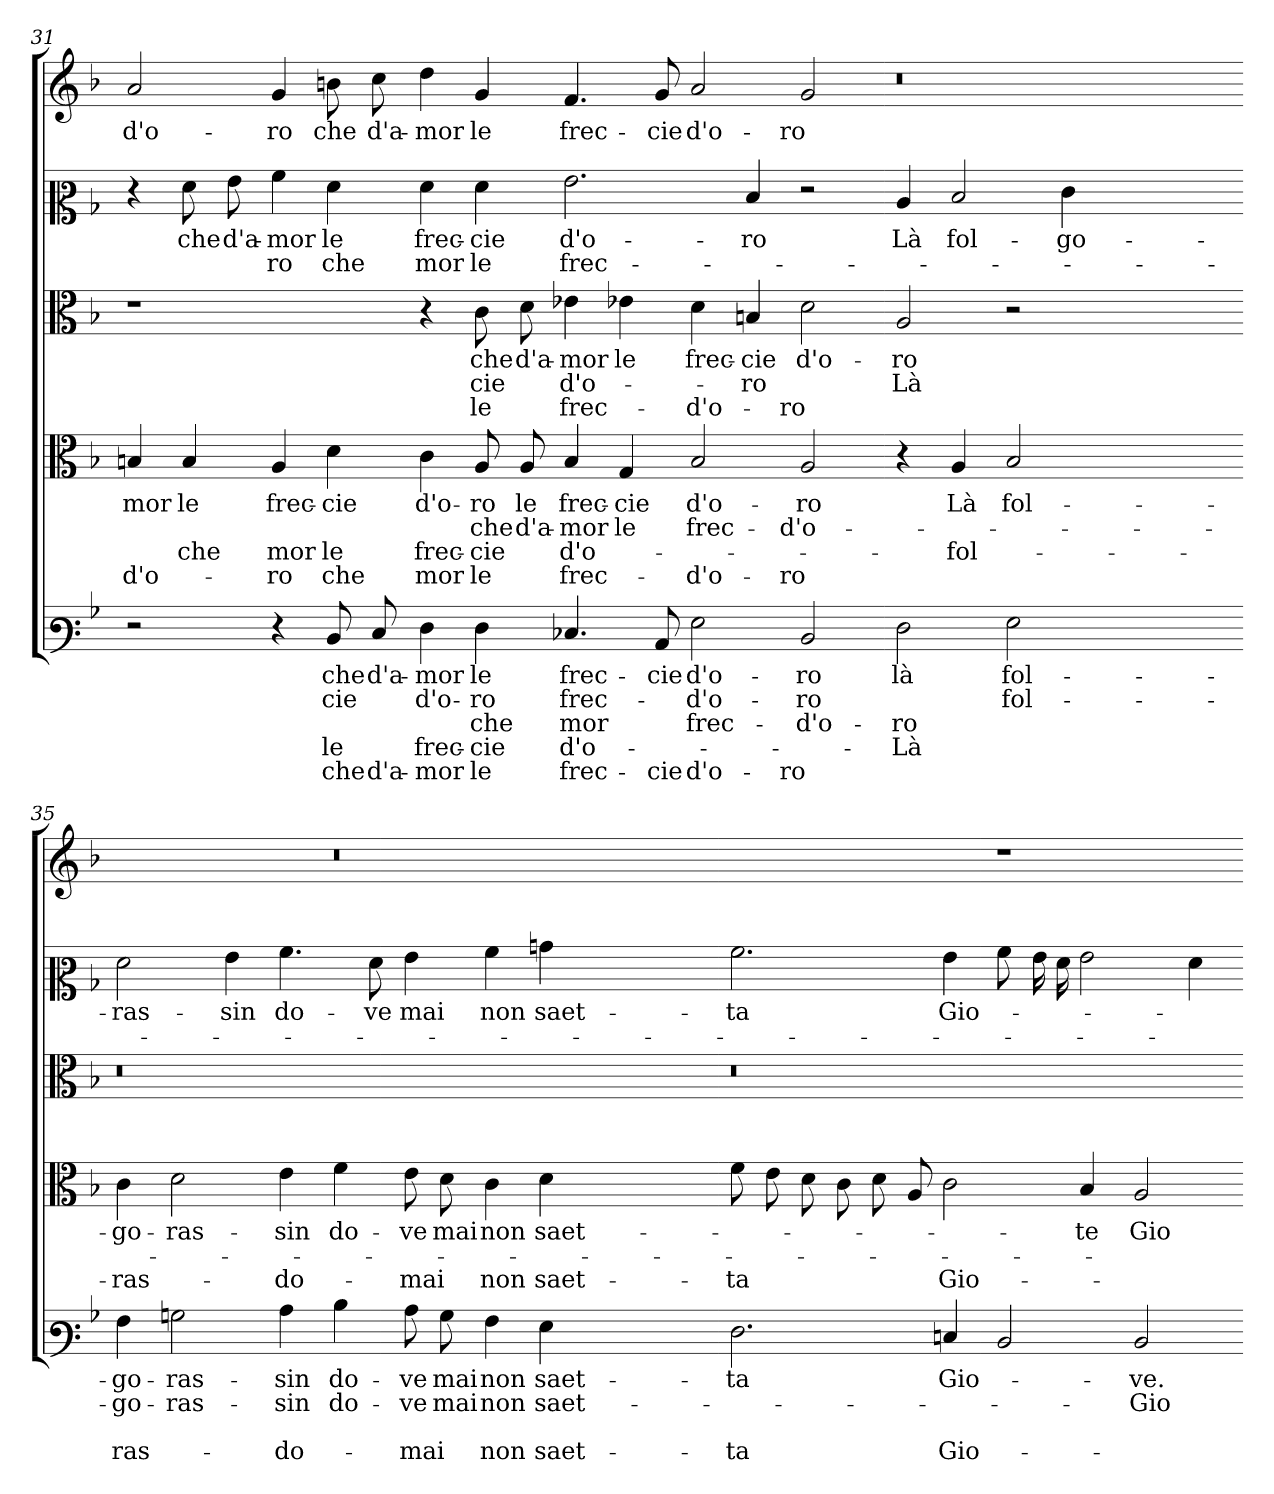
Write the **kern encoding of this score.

**kern	**text	**text	**text	**text	**text	**kern	**text	**text	**text	**text	**kern	**text	**text	**text	**kern	**text	**text	**kern	**text
*part5	*part5	*part5	*part5	*part5	*part5	*part4	*part4	*part4	*part4	*part4	*part3	*part3	*part3	*part3	*part2	*part2	*part2	*part1	*part1
*staff5	*staff5	*staff5	*staff5	*staff5	*staff5	*staff4	*staff4	*staff4	*staff4	*staff4	*staff3	*staff3	*staff3	*staff3	*staff2	*staff2	*staff2	*staff1	*staff1
*clefF3	*	*	*	*	*	*clefC3	*	*	*	*	*clefC3	*	*	*	*clefC2	*	*	*clefG2	*
*k[b-]	*	*	*	*	*	*k[b-]	*	*	*	*	*k[b-]	*	*	*	*k[b-]	*	*	*k[b-]	*
=31	=31	=31	=31	=31	=31	=31	=31	=31	=31	=31	=31	=31	=31	=31	=31	=31	=31	=31	=31
2r	.	.	.	.	.	4B	mor	.	.	d'o-	1r	.	.	.	4r	.	.	2a	d'o-
.	.	.	.	.	.	4B	le	.	che	.	.	.	.	.	8f	che	.	.	.
.	.	.	.	.	.	.	.	.	.	.	.	.	.	.	8g	d'a-	.	.	.
4r	.	.	.	.	.	4A	frec-	.	mor	ro	.	.	.	.	4a	mor	ro	4g	ro
8D	che	cie	.	le	che	4d	cie	.	le	che	.	.	.	.	4f	le	che	8b	che
8E	d'a-	.	.	.	d'a-	.	.	.	.	.	.	.	.	.	.	.	.	8cc	d'a-
=32-	=32-	=32-	=32-	=32-	=32-	=32-	=32-	=32-	=32-	=32-	=32-	=32-	=32-	=32-	=32-	=32-	=32-	=32-	=32-
4F	mor	d'o-	.	frec-	mor	4c	d'o-	.	frec-	mor	4r	.	.	.	4f	frec-	mor	4dd	mor
4F	le	ro	che	cie	le	8A	ro	che	cie	le	8c	che	cie	le	4f	cie	le	4g	le
.	.	.	.	.	.	8A	le	d'a-	.	.	8d	d'a-	.	.	.	.	.	.	.
4.E-X	frec-	frec-	mor	d'o-	frec-	4B	frec-	mor	d'o-	frec-	4e-X	mor	d'o-	frec-	2.g	d'o-	frec-	4.f	frec-
.	.	.	.	.	.	4G	cie	le	.	.	4e-X	le	.	.	.	.	.	.	.
8C	cie	.	.	.	cie	.	.	.	.	.	.	.	.	.	.	.	.	8g	cie
2G	d'o-	d'o-	frec-	.	d'o-	2B	d'o-	frec-	.	d'o-	4d	frec-	.	d'o-	.	.	.	2a	d'o-
.	.	.	.	.	.	.	.	.	.	.	4B	cie	ro	.	4d	ro	.	.	.
2D	ro	ro	d'o-	.	ro	2A	ro	d'o-	.	ro	2d	d'o-	.	ro	2r	.	.	2g	ro
=34-	=34-	=34-	=34-	=34-	=34-	=34-	=34-	=34-	=34-	=34-	=34-	=34-	=34-	=34-	=34-	=34-	=34-	=34-	=34-
2F	là	.	ro	Là	.	4r	.	.	.	.	2A	ro	Là	.	4c	Là	.	0r	.
.	.	.	.	.	.	4A	Là	.	fol-	.	.	.	.	.	2d	fol-	.	.	.
2G	fol-	fol-	.	.	.	2B	fol-	.	.	.	2r	.	.	.	.	.	.	.	.
.	.	.	.	.	.	.	.	.	.	.	.	.	.	.	4e	go-	.	.	.
1ryy	.	.	.	.	.	1ryy	.	.	.	.	1ryy	.	.	.	1ryy	.	.	.	.
=35-	=35-	=35-	=35-	=35-	=35-	=35-	=35-	=35-	=35-	=35-	=35-	=35-	=35-	=35-	=35-	=35-	=35-	=35-	=35-
4A	go-	go-	.	ras-	.	4c	go-	.	ras-	.	0r	.	.	.	2f	ras-	.	1ryy	.
2B	ras-	ras-	.	.	.	2d	ras-	.	.	.	.	.	.	.	.	.	.	.	.
.	.	.	.	.	.	.	.	.	.	.	.	.	.	.	4g	sin	.	.	.
4c	sin	sin	.	do-	.	4e	sin	.	do-	.	.	.	.	.	4.a	do-	.	.	.
4d	do-	do-	.	.	.	4f	do-	.	.	.	.	.	.	.	.	.	.	0r	.
.	.	.	.	.	.	.	.	.	.	.	.	.	.	.	8f	ve	.	.	.
8c	ve	ve	.	mai	.	8e	ve	.	mai	.	.	.	.	.	4g	mai	.	.	.
8B	mai	mai	.	.	.	8d	mai	.	.	.	.	.	.	.	.	.	.	.	.
4A	non	non	.	non	.	4c	non	.	non	.	.	.	.	.	4a	non	.	.	.
4G	saet-	saet-	.	saet-	.	4d	saet-	.	saet-	.	.	.	.	.	4b	saet-	.	.	.
1ryy	.	.	.	.	.	1ryy	.	.	.	.	1ryy	.	.	.	1ryy	.	.	.	.
=37-	=37-	=37-	=37-	=37-	=37-	=37-	=37-	=37-	=37-	=37-	=37-	=37-	=37-	=37-	=37-	=37-	=37-	=37-	=37-
2.F	ta	.	.	ta	.	8f	.	.	ta	.	0r	.	.	.	2.a	ta	.	1ryy	.
.	.	.	.	.	.	8e	.	.	.	.	.	.	.	.	.	.	.	.	.
.	.	.	.	.	.	8d	.	.	.	.	.	.	.	.	.	.	.	.	.
.	.	.	.	.	.	8c	.	.	.	.	.	.	.	.	.	.	.	.	.
.	.	.	.	.	.	8d	.	.	.	.	.	.	.	.	.	.	.	.	.
.	.	.	.	.	.	8A	.	.	.	.	.	.	.	.	.	.	.	.	.
4E	Gio-	.	.	Gio-	.	2c	.	.	Gio-	.	.	.	.	.	4g	Gio-	.	.	.
2D	.	.	.	.	.	.	.	.	.	.	.	.	.	.	8a	.	.	1r	.
.	.	.	.	.	.	.	.	.	.	.	.	.	.	.	16g	.	.	.	.
.	.	.	.	.	.	.	.	.	.	.	.	.	.	.	16f	.	.	.	.
.	.	.	.	.	.	4B	te	.	.	.	.	.	.	.	2g	.	.	.	.
2D	ve.	Gio-	.	.	.	2A	Gio-	.	.	.	.	.	.	.	.	.	.	.	.
.	.	.	.	.	.	.	.	.	.	.	.	.	.	.	4f	.	.	.	.
=-	=-	=-	=-	=-	=-	=-	=-	=-	=-	=-	=-	=-	=-	=-	=-	=-	=-	=-	=-
*-	*-	*-	*-	*-	*-	*-	*-	*-	*-	*-	*-	*-	*-	*-	*-	*-	*-	*-	*-
